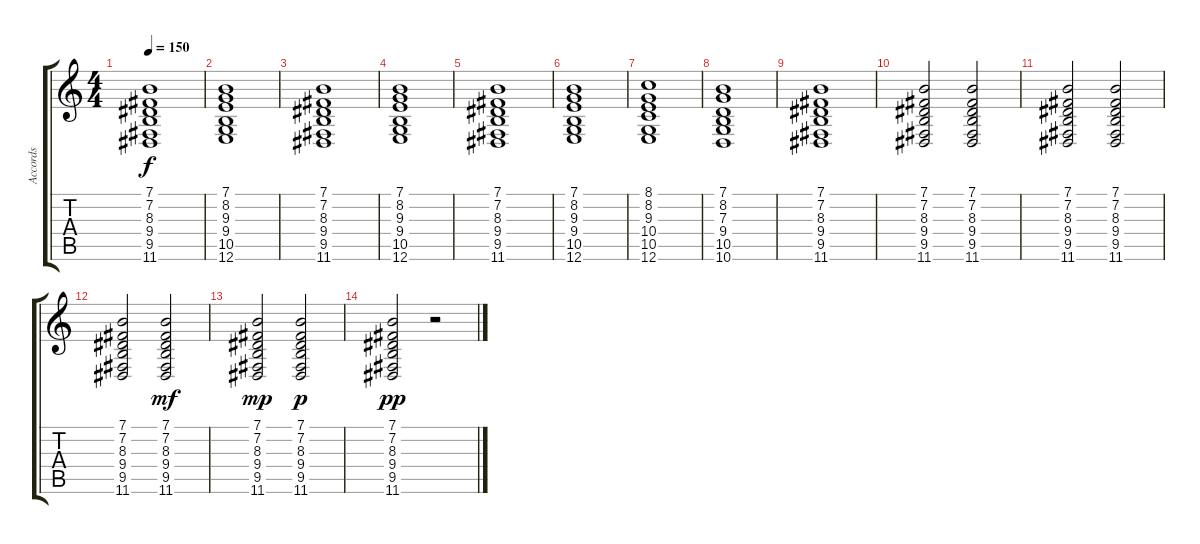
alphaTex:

\track ("Accords" "Accords") {instrument fx5brightness}
\staff {score tabs}
\tuning (E4 B3 G3 D3 A2 E2) {hide}
\ts (4 4)
\tempo 150
\clef g2
\ks c
(7.1 7.2 8.3 9.4 9.5 11.6).1{dy f} |
(7.1 8.2 9.3 9.4 10.5 12.6).1 |
(7.1 7.2 8.3 9.4 9.5 11.6).1 |
(7.1 8.2 9.3 9.4 10.5 12.6).1 |
(7.1 7.2 8.3 9.4 9.5 11.6).1 |
(7.1 8.2 9.3 9.4 10.5 12.6).1 |
(8.1 8.2 9.3 10.4 10.5 12.6).1 |
(7.1 8.2 7.3 9.4 10.5 10.6).1 |
(7.1 7.2 8.3 9.4 9.5 11.6).1 |
(7.1 7.2 8.3 9.4 9.5 11.6).2 (7.1 7.2 8.3 9.4 9.5 11.6).2 |
(7.1 7.2 8.3 9.4 9.5 11.6).2 (7.1 7.2 8.3 9.4 9.5 11.6).2 |
(7.1 7.2 8.3 9.4 9.5 11.6).2 (7.1 7.2 8.3 9.4 9.5 11.6).2{dy mf} |
(7.1 7.2 8.3 9.4 9.5 11.6).2{dy mp} (7.1 7.2 8.3 9.4 9.5 11.6).2{dy p} |
(7.1 7.2 8.3 9.4 9.5 11.6).2{dy pp} r.2
